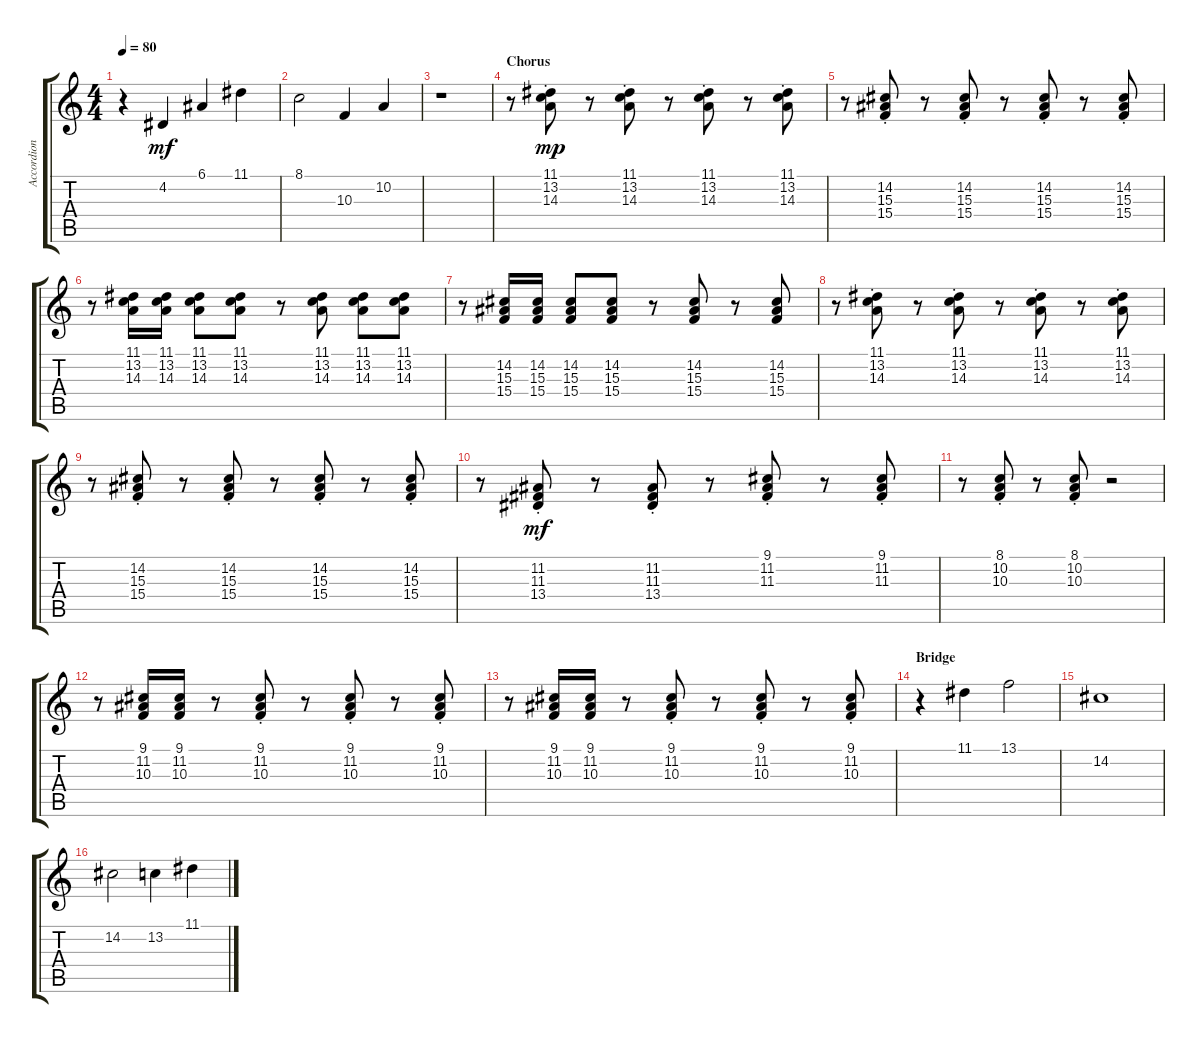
\track ("Accordion" "Accordion") {instrument accordion}
\staff {score tabs}
\tuning (E4 B3 G3 D3 A2 E2) {hide}
\ts (4 4)
\tempo 80
\clef g2
\ks c
r.4{dy mf} 4.2.4 6.1.4 11.1.4 |
8.1.2 10.3.4 10.2.4 |
r.1 |
\section ("" "Chorus")
r.8 (11.1{st} 13.2{st} 14.3{st}).8{dy mp} r.8 (11.1{st} 13.2{st} 14.3{st}).8 r.8 (11.1{st} 13.2{st} 14.3{st}).8 r.8 (11.1{st} 13.2{st} 14.3{st}).8 |
r.8 (14.2{st} 15.3{st} 15.4{st}).8 r.8 (14.2{st} 15.3{st} 15.4{st}).8 r.8 (14.2{st} 15.3{st} 15.4{st}).8 r.8 (14.2{st} 15.3{st} 15.4{st}).8 |
r.8 (11.1 13.2 14.3).16 (11.1 13.2 14.3).16 (11.1 13.2 14.3).8 (11.1 13.2 14.3).8 r.8 (11.1 13.2 14.3).8 (11.1 13.2 14.3).8 (11.1 13.2 14.3).8 |
r.8 (14.2 15.3 15.4).16 (14.2 15.3 15.4).16 (14.2 15.3 15.4).8 (14.2 15.3 15.4).8 r.8 (14.2 15.3 15.4).8 r.8 (14.2 15.3 15.4).8 |
r.8 (11.1{st} 13.2{st} 14.3{st}).8 r.8 (11.1{st} 13.2{st} 14.3{st}).8 r.8 (11.1{st} 13.2{st} 14.3{st}).8 r.8 (11.1{st} 13.2{st} 14.3{st}).8 |
r.8 (14.2{st} 15.3{st} 15.4{st}).8 r.8 (14.2{st} 15.3{st} 15.4{st}).8 r.8 (14.2{st} 15.3{st} 15.4{st}).8 r.8 (14.2{st} 15.3{st} 15.4{st}).8 |
r.8 (11.2{st} 11.3{st} 13.4{st}).8{dy mf} r.8 (11.2{st} 11.3{st} 13.4{st}).8 r.8 (9.1{st} 11.2{st} 11.3{st}).8 r.8 (9.1{st} 11.2{st} 11.3{st}).8 |
r.8 (8.1{st} 10.2{st} 10.3{st}).8 r.8 (8.1{st} 10.2{st} 10.3{st}).8 r.2 |
r.8 (9.1 11.2 10.3).16 (9.1 11.2 10.3).16 r.8 (9.1{st} 11.2{st} 10.3{st}).8 r.8 (9.1{st} 11.2{st} 10.3{st}).8 r.8 (9.1{st} 11.2{st} 10.3{st}).8 |
r.8 (9.1 11.2 10.3).16 (9.1 11.2 10.3).16 r.8 (9.1{st} 11.2{st} 10.3{st}).8 r.8 (9.1{st} 11.2{st} 10.3{st}).8 r.8 (9.1{st} 11.2{st} 10.3{st}).8 |
\section ("" "Bridge")
r.4 11.1.4 13.1.2 |
14.2.1 |
14.2.2 13.2.4 11.1.4
